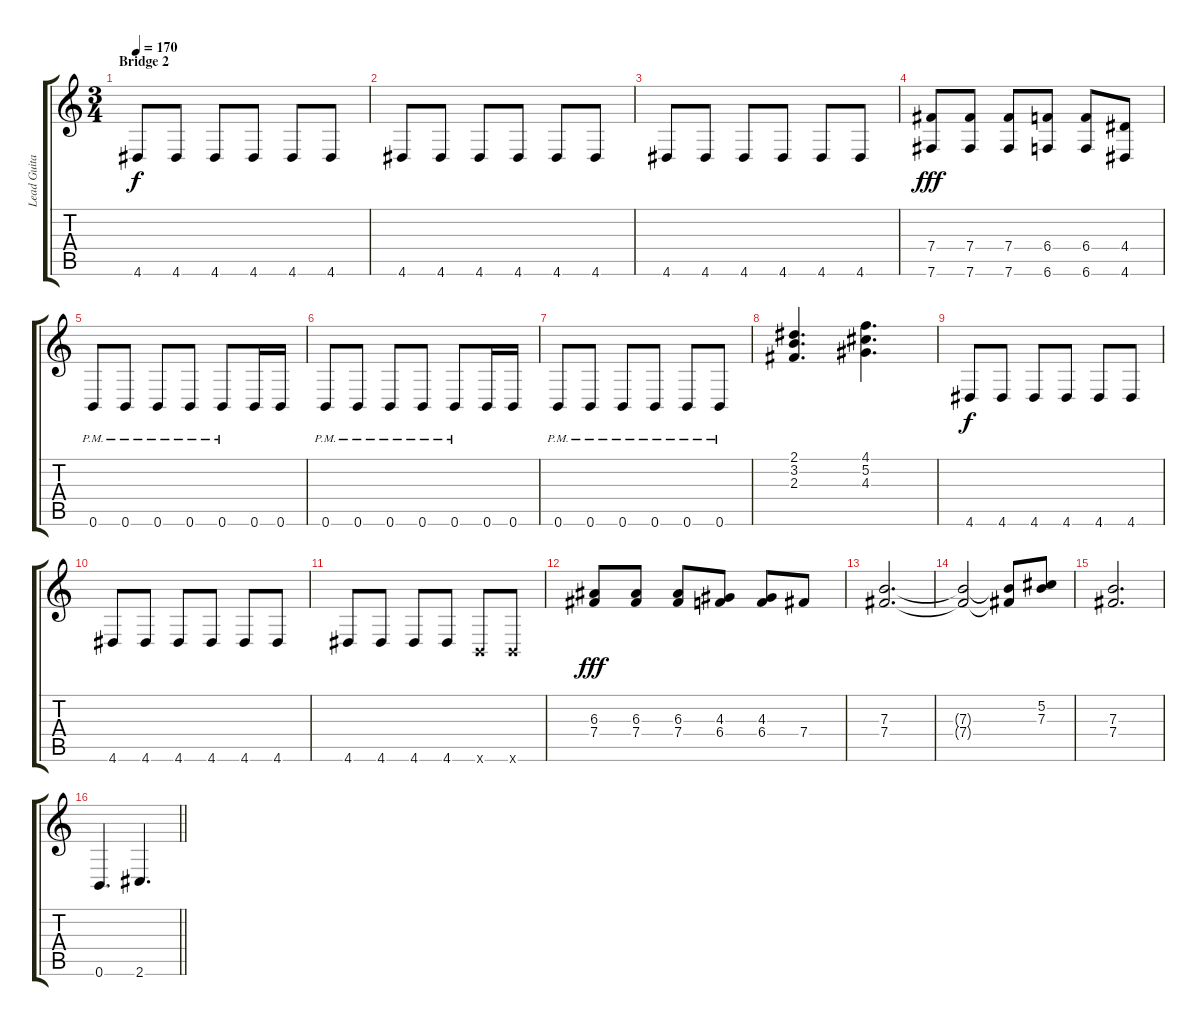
\track ("Lead Guitar" "Lead Guita") {instrument distortionguitar}
\staff {score tabs}
\tuning (Db4 Ab3 E3 B2 Gb2 B1) {hide}
\ts (3 4)
\section ("" "Bridge 2")
\tempo 170
\clef g2
\ks c
4.6.8{dy f instrument overdrivenguitar} 4.6.8 4.6.8 4.6.8 4.6.8 4.6.8 |
4.6.8 4.6.8 4.6.8 4.6.8 4.6.8 4.6.8 |
4.6.8 4.6.8 4.6.8 4.6.8 4.6.8 4.6.8 |
(7.4 7.6).8{dy fff} (7.4 7.6).8 (7.4 7.6).8 (6.4 6.6).8 (6.4 6.6).8 (4.4 4.6).8 |
0.6{pm}.8 0.6{pm}.8 0.6{pm}.8 0.6{pm}.8 0.6{pm}.8 0.6.16 0.6.16 |
0.6{pm}.8 0.6{pm}.8 0.6{pm}.8 0.6{pm}.8 0.6{pm}.8 0.6.16 0.6.16 |
0.6{pm}.8 0.6{pm}.8 0.6{pm}.8 0.6{pm}.8 0.6{pm}.8 0.6{pm}.8 |
(2.1 3.2 2.3).4{d} (4.1 5.2 4.3).4{d} |
4.6.8{dy f} 4.6.8 4.6.8 4.6.8 4.6.8 4.6.8 |
4.6.8 4.6.8 4.6.8 4.6.8 4.6.8 4.6.8 |
4.6.8 4.6.8 4.6.8 4.6.8 0.6{x}.8 0.6{x}.8 |
(6.3 7.4).8{dy fff} (6.3 7.4).8 (6.3 7.4).8 (4.3 6.4).8 (4.3 6.4).8 7.4.8 |
(7.3 7.4).2{d} |
(7.3{t} 7.4{t}).2 (7.3{t} 7.4{t}).8 (5.2 7.3).8 |
(7.3 7.4).2{d} |
\barLineRight lightlight
0.6.4{d} 2.6.4{d}
